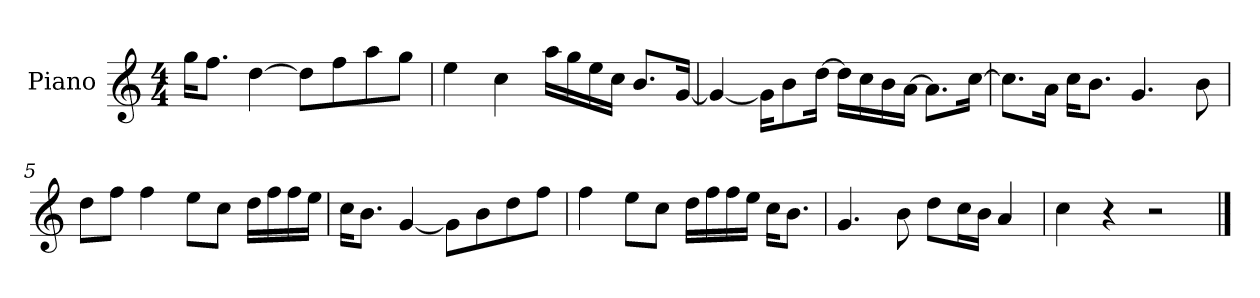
**kern
*part1
*staff1
*I"Piano
*I'P-no
*clefG2
*k[]
*M4/4
*MM90
=1
16gg\KL
8.ff\J
[4dd\
8dd\L]
8ff\
8aa\
8gg\J
=2
4ee\
4cc\
16aa\LL
16gg\
16ee\
16cc\JJ
8.b/L
[16g/Jk
=3
4g/_
16g\KL]
8b\
[16dd\Jk
16dd\LL]
16cc\
16b\
[16a\JJ
8.a\L]
[16cc\Jk
=4
8.cc\L]
16a\Jk
16cc\KL
8.b\J
4.g/
8b\
!!LO:LB:g=z
=5
8dd\L
8ff\J
4ff\
8ee\L
8cc\J
16dd\LL
16ff\
16ff\
16ee\JJ
=6
16cc\KL
8.b\J
[4g/
8g\L]
8b\
8dd\
8ff\J
=7
4ff\
8ee\L
8cc\J
16dd\LL
16ff\
16ff\
16ee\JJ
16cc\KL
8.b\J
=8
4.g/
8b\
8dd\L
16cc\L
16b\JJ
4a/
=9
4cc\
4r
2r
==
*-
